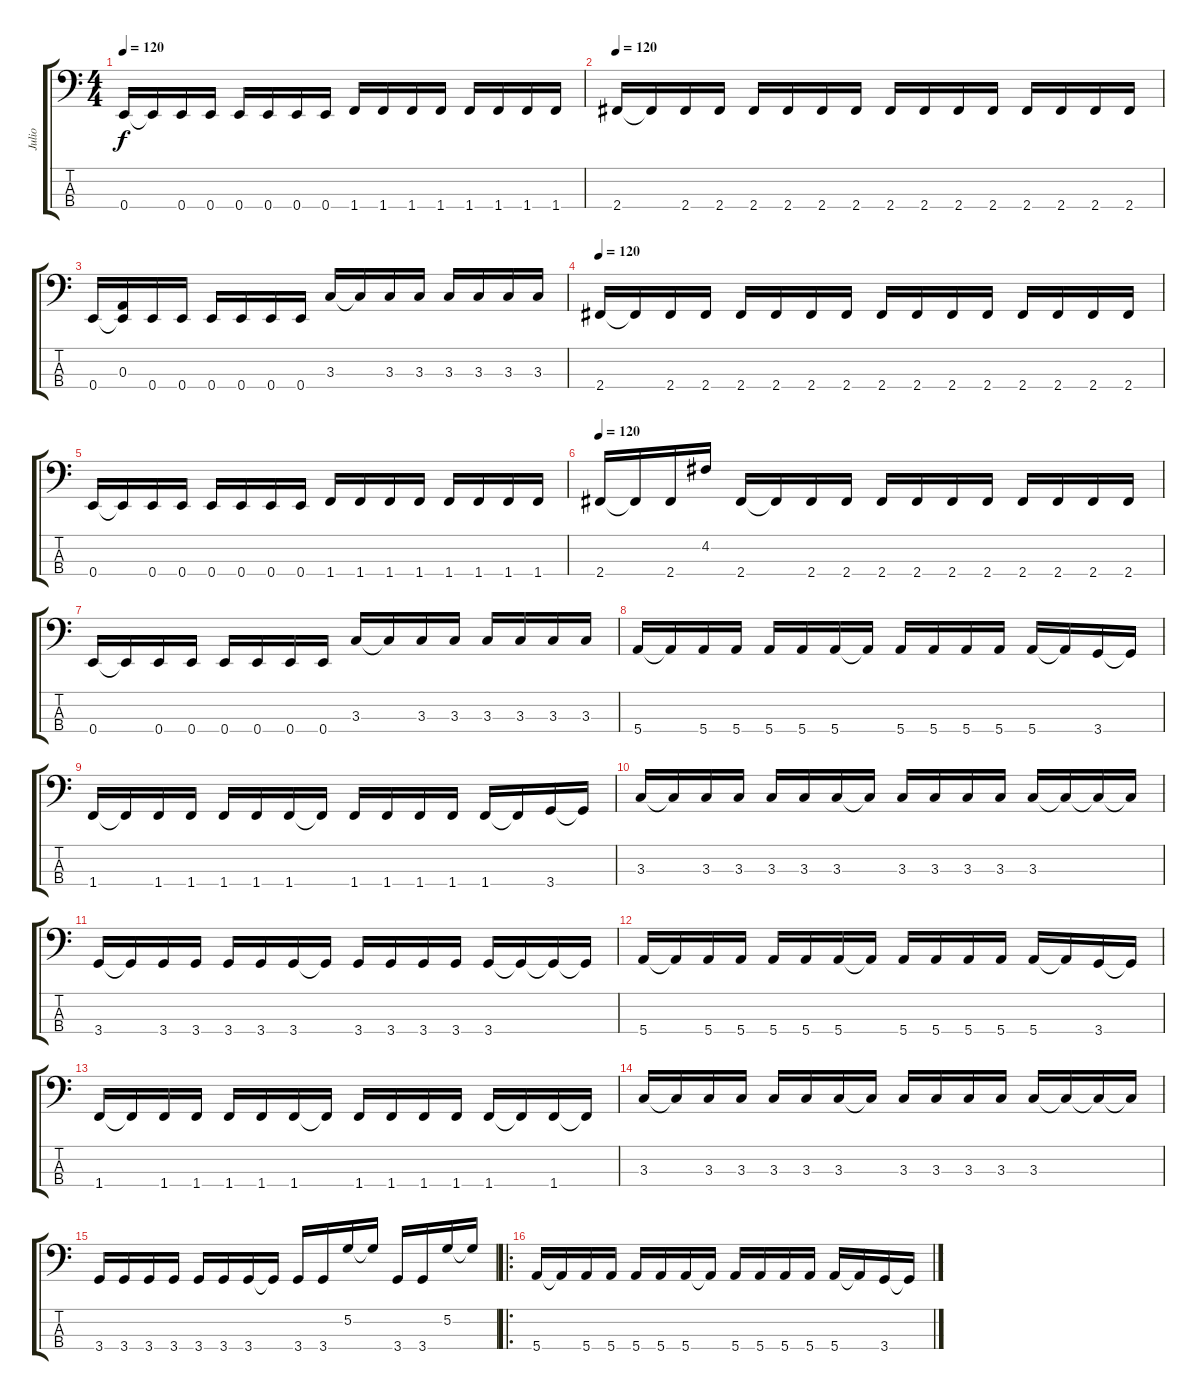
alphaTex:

\track ("Julio" "Julio") {instrument electricbassfinger}
\staff {score tabs}
\tuning (G2 D2 A1 E1) {hide}
\ts (4 4)
\tempo 120
\clef f4
\ks c
0.4.16{dy f} 0.4{t}.16 0.4.16 0.4.16 0.4.16 0.4.16 0.4.16 0.4.16 1.4.16 1.4.16 1.4.16 1.4.16 1.4.16 1.4.16 1.4.16 1.4.16 |
\tempo 120
2.4.16 2.4{t}.16 2.4.16 2.4.16 2.4.16 2.4.16 2.4.16 2.4.16 2.4.16 2.4.16 2.4.16 2.4.16 2.4.16 2.4.16 2.4.16 2.4.16 |
0.4.16 (0.3 0.4{t}).16 0.4.16 0.4.16 0.4.16 0.4.16 0.4.16 0.4.16 3.3.16 3.3{t}.16 3.3.16 3.3.16 3.3.16 3.3.16 3.3.16 3.3.16 |
\tempo 120
2.4.16 2.4{t}.16 2.4.16 2.4.16 2.4.16 2.4.16 2.4.16 2.4.16 2.4.16 2.4.16 2.4.16 2.4.16 2.4.16 2.4.16 2.4.16 2.4.16 |
0.4.16 0.4{t}.16 0.4.16 0.4.16 0.4.16 0.4.16 0.4.16 0.4.16 1.4.16 1.4.16 1.4.16 1.4.16 1.4.16 1.4.16 1.4.16 1.4.16 |
\tempo 120
2.4.16 2.4{t}.16 2.4.16 4.2.16 2.4.16 2.4{t}.16 2.4.16 2.4.16 2.4.16 2.4.16 2.4.16 2.4.16 2.4.16 2.4.16 2.4.16 2.4.16 |
0.4.16 0.4{t}.16 0.4.16 0.4.16 0.4.16 0.4.16 0.4.16 0.4.16 3.3.16 3.3{t}.16 3.3.16 3.3.16 3.3.16 3.3.16 3.3.16 3.3.16 |
5.4.16 5.4{t}.16 5.4.16 5.4.16 5.4.16 5.4.16 5.4.16 5.4{t}.16 5.4.16 5.4.16 5.4.16 5.4.16 5.4.16 5.4{t}.16 3.4.16 3.4{t}.16 |
1.4.16 1.4{t}.16 1.4.16 1.4.16 1.4.16 1.4.16 1.4.16 1.4{t}.16 1.4.16 1.4.16 1.4.16 1.4.16 1.4.16 1.4{t}.16 3.4.16 3.4{t}.16 |
3.3.16 3.3{t}.16 3.3.16 3.3.16 3.3.16 3.3.16 3.3.16 3.3{t}.16 3.3.16 3.3.16 3.3.16 3.3.16 3.3.16 3.3{t}.16 3.3{t}.16 3.3{t}.16 |
3.4.16 3.4{t}.16 3.4.16 3.4.16 3.4.16 3.4.16 3.4.16 3.4{t}.16 3.4.16 3.4.16 3.4.16 3.4.16 3.4.16 3.4{t}.16 3.4{t}.16 3.4{t}.16 |
5.4.16 5.4{t}.16 5.4.16 5.4.16 5.4.16 5.4.16 5.4.16 5.4{t}.16 5.4.16 5.4.16 5.4.16 5.4.16 5.4.16 5.4{t}.16 3.4.16 3.4{t}.16 |
1.4.16 1.4{t}.16 1.4.16 1.4.16 1.4.16 1.4.16 1.4.16 1.4{t}.16 1.4.16 1.4.16 1.4.16 1.4.16 1.4.16 1.4{t}.16 1.4.16 1.4{t}.16 |
3.3.16 3.3{t}.16 3.3.16 3.3.16 3.3.16 3.3.16 3.3.16 3.3{t}.16 3.3.16 3.3.16 3.3.16 3.3.16 3.3.16 3.3{t}.16 3.3{t}.16 3.3{t}.16 |
3.4.16 3.4.16 3.4.16 3.4.16 3.4.16 3.4.16 3.4.16 3.4{t}.16 3.4.16 3.4.16 5.2.16 5.2{t}.16 3.4.16 3.4.16 5.2.16 5.2{t}.16 |
\ro
5.4.16 5.4{t}.16 5.4.16 5.4.16 5.4.16 5.4.16 5.4.16 5.4{t}.16 5.4.16 5.4.16 5.4.16 5.4.16 5.4.16 5.4{t}.16 3.4.16 3.4{t}.16
